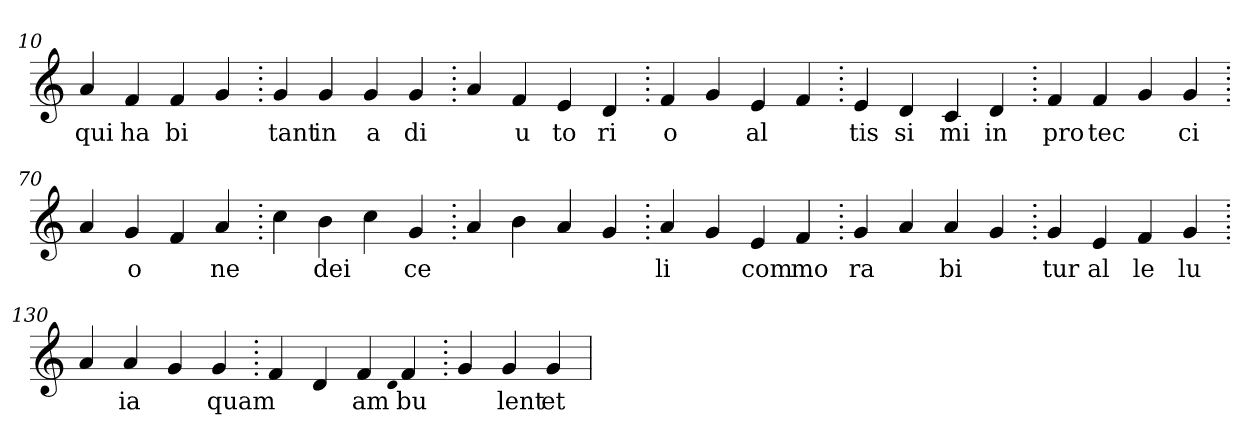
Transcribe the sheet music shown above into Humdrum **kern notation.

**kern	**text
*part1	*part1
*staff1	*staff1
*clefG2	*
=10.	=10.
4a	qui
4f	ha
4f	bi
4g	.
=20.	=20.
4g	tant
4g	in
4g	a
4g	di
=30.	=30.
4a	.
4f	u
4e	to
4d	ri
=40.	=40.
4f	o
4g	.
4e	al
4f	.
=50.	=50.
4e	tis
4d	si
4c	mi
4d	in
=60.	=60.
4f	pro
4f	tec
4g	.
4g	ci
=70.	=70.
4a	.
4g	o
4f	.
4a	ne
=80.	=80.
4cc	.
4b	dei
4cc	.
4g	ce
=90.	=90.
4a	.
4b	.
4a	.
4g	.
=100.	=100.
4a	li
4g	.
4e	com
4f	mo
=110.	=110.
4g	ra
4a	.
4a	bi
4g	.
=120.	=120.
4g	tur
4e	al
4f	le
4g	lu
=130.	=130.
4a	.
4a	ia
4g	.
4g	quam
=140.	=140.
4f	.
4d	.
4f	am
qqd	.
4f	bu
=150.	=150.
4g	.
4g	lent
4g	et
=	=
*-	*-
